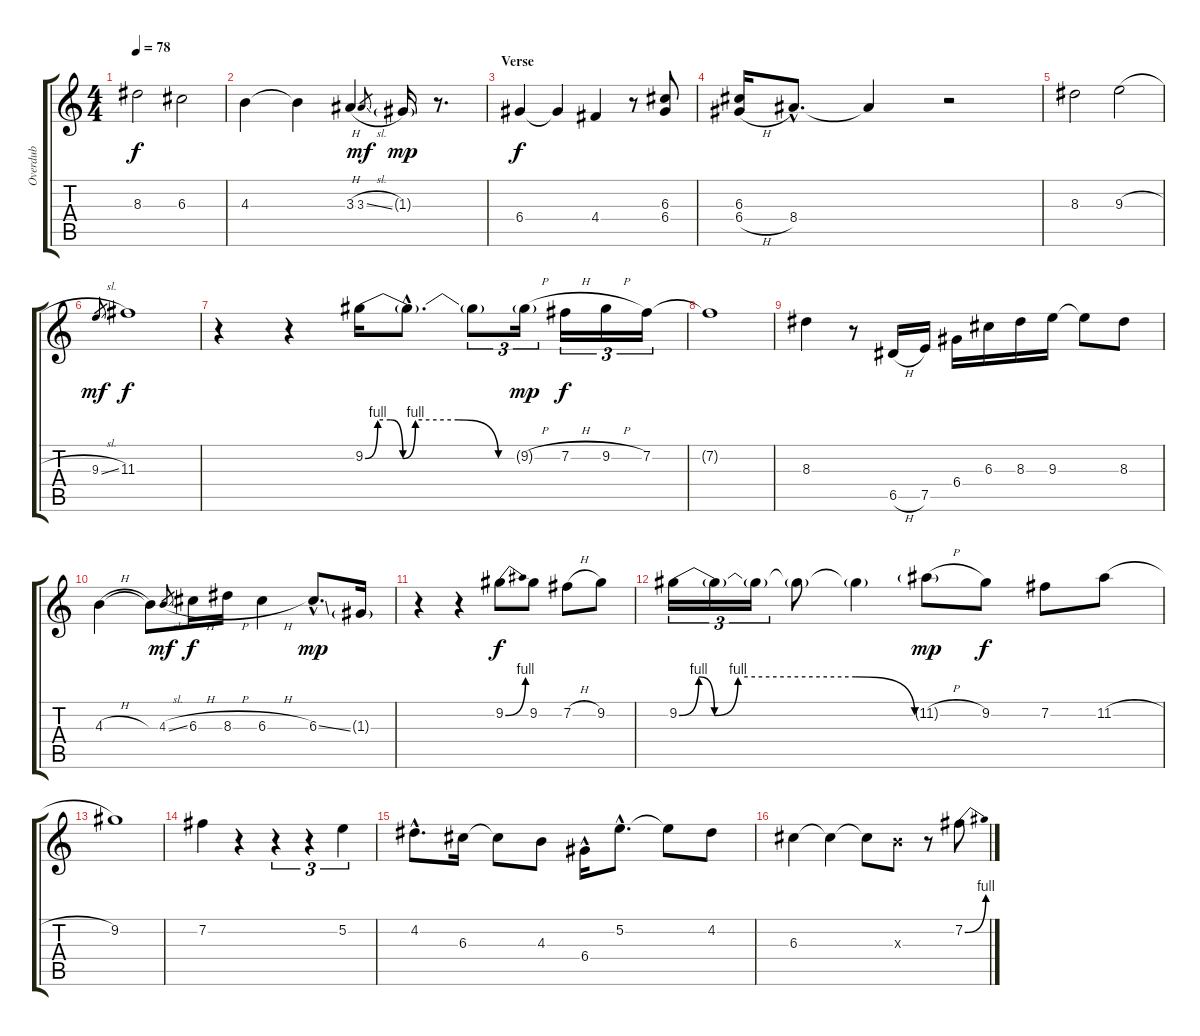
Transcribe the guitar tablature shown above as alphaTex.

\track ("Overdub" "Overdub") {instrument fretlessbass}
\staff {score tabs}
\tuning (E4 B3 G3 D3 A2 E2) {hide}
\ts (4 4)
\tempo 78
\clef g2
\ks c
8.3.2{dy f volume 9} 6.3.2 |
4.3.4 4.3{t}.4 3.3{h}.4 3.3{sl}.8{gr dy mf} 1.3{g}.16{dy mp} r.8{d} |
\section ("" "Verse")
6.4.4{dy f volume 9} 6.4{t}.4 4.4.4 r.8 (6.3 6.4).8 |
(6.3 6.4{h}).16 8.4{hac}.8{d} 8.4{t}.4 r.2 |
8.3.2 9.3{h}.2 |
9.3{sl}.8{gr dy mf} 11.3.1{dy f} |
r.4 r.4 9.2{be (custom 0 0 5 4 10 4 15 0 20 4 37 4 53 0 60 0)}.16 9.2{hac t}.8{d} 9.2{t}.8{tu (3 2)} 9.2{h g}.16{tu (3 2) dy mp} 7.2{h}.16{tu (3 2) dy f} 9.2{h}.16{tu (3 2)} 7.2.16{tu (3 2)} |
7.2{t}.1 |
8.3.4 r.8 6.5{h}.16 7.5.16 6.4.16 6.3.16 8.3.16 9.3.16 9.3{t}.8 8.3.8 |
4.3{h}.4 4.3{t}.8 4.3{sl}.8{gr dy mf} 6.3{h}.16{dy f} 8.3{h}.16 6.3{h}.4 6.3{ss hac}.8{d dy mp} 1.3{g}.16 |
r.4 r.4 9.2{be (bend 0 0 60 4)}.8{dy f} 9.2.8 7.2{h}.8 9.2.8 |
9.2{be (custom 0 0 5 4 9 0 15 4 45 4 60 0)}.16{tu (3 2)} 9.2{t}.16{tu (3 2)} 9.2{t}.16{tu (3 2)} 9.2{t}.8 9.2{t}.4 11.2{h g}.8{dy mp} 9.2.8{dy f} 7.2.8 11.2{h}.8 |
9.2.1 |
7.2.4 r.4 r.4{tu (3 2)} r.4{tu (3 2)} 5.2.4{tu (3 2)} |
4.2{hac}.8{d} 6.3.16 6.3{t}.8 4.3.8 6.4{hac}.16 5.2{hac}.8{d} 5.2{t}.8 4.2.8 |
6.3.4 6.3{t}.4 6.3{t}.8 4.3{x}.8 r.8 7.2{be (bend 0 0 60 4)}.8{volume 11}
